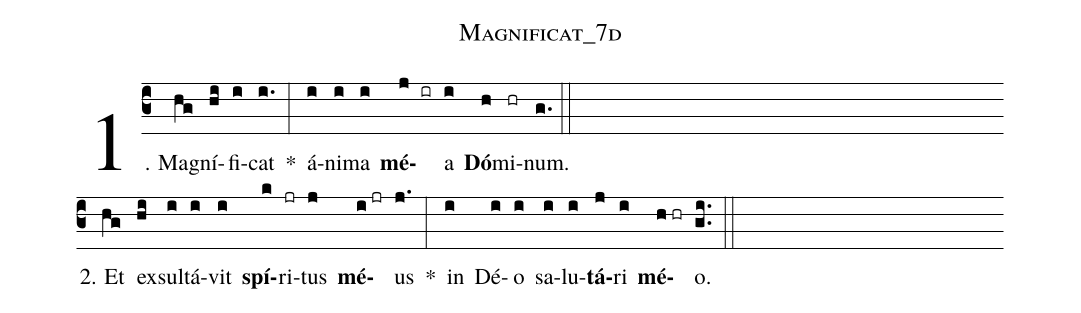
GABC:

name:Magnificat_7d;
%%
(c3) 1. Ma(hg)gní(hi)fi(i)cat(i.) *(:) á(i)ni(i)ma(i) <b>mé</b>(j ir)a(i) <b>Dó</b>(h)mi(hr)num.(g.) (::) (Z-)
2. Et(hg) ex(hi)sul(i)tá(i)vit(i) <b>spí</b>(k)ri(jr)tus(j) <b>mé</b>(i//jr)us(j.) *(:) in(i) Dé(i)o(i) sa(i)lu(i)<b>tá</b>(j)ri(i) <b>mé</b>(h//hr)o.(gi..) (::)
